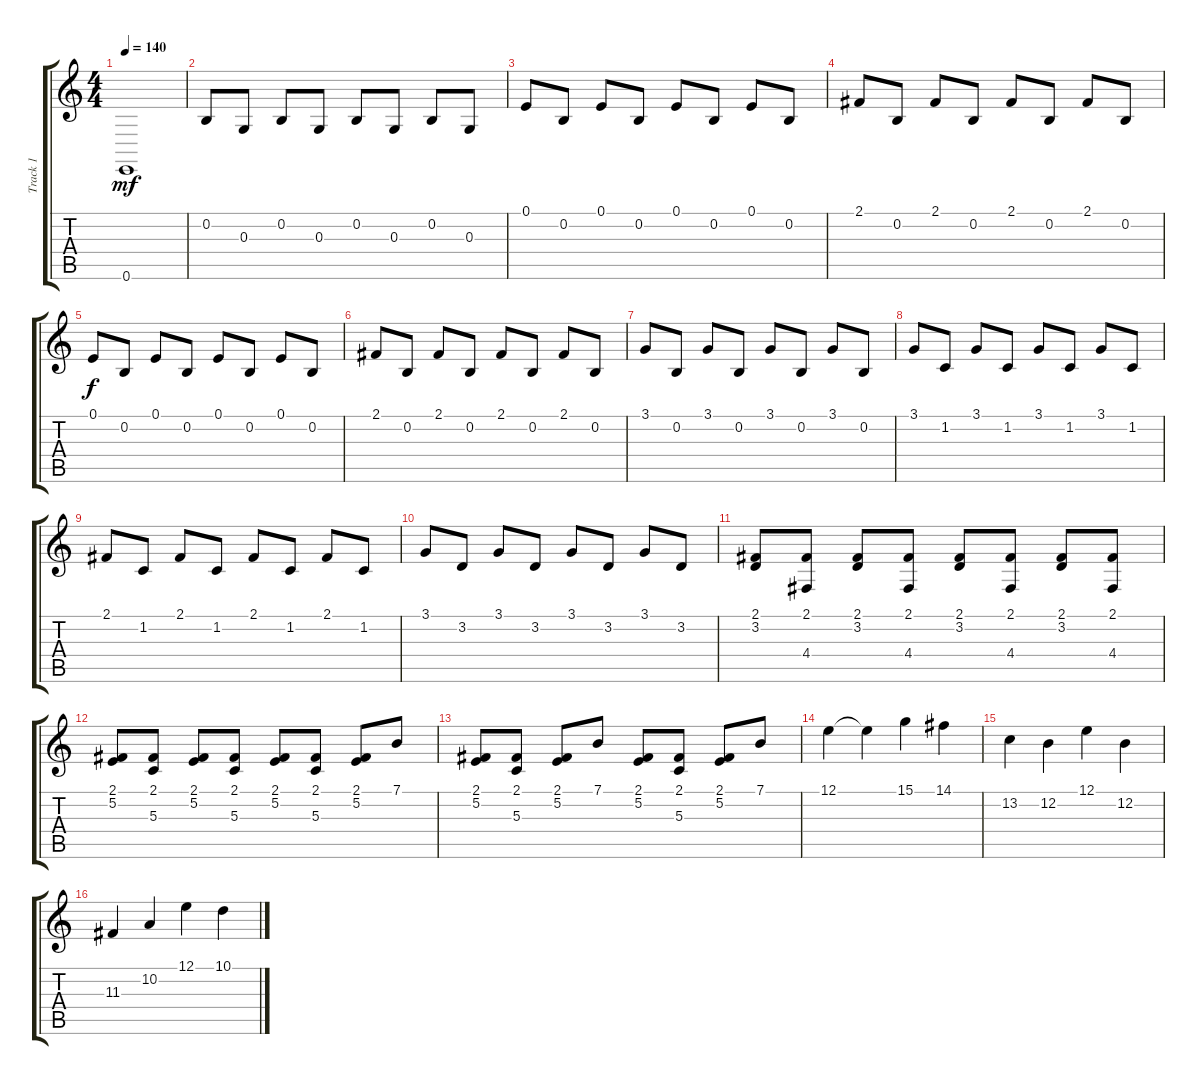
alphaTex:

\track ("Track 1" "Track 1") {instrument acousticgrandpiano}
\staff {score tabs}
\tuning (E4 B3 G3 D3 A2 E2) {hide}
\ts (4 4)
\tempo 140
\clef g2
\ks c
0.6.1{dy mf instrument acousticgrandpiano} |
0.2.8 0.3.8 0.2.8 0.3.8 0.2.8 0.3.8 0.2.8 0.3.8 |
0.1.8 0.2.8 0.1.8 0.2.8 0.1.8 0.2.8 0.1.8 0.2.8 |
2.1.8 0.2.8 2.1.8 0.2.8 2.1.8 0.2.8 2.1.8 0.2.8 |
0.1.8{dy f} 0.2.8 0.1.8 0.2.8 0.1.8 0.2.8 0.1.8 0.2.8 |
2.1.8 0.2.8 2.1.8 0.2.8 2.1.8 0.2.8 2.1.8 0.2.8 |
3.1.8 0.2.8 3.1.8 0.2.8 3.1.8 0.2.8 3.1.8 0.2.8 |
3.1.8 1.2.8 3.1.8 1.2.8 3.1.8 1.2.8 3.1.8 1.2.8 |
2.1.8 1.2.8 2.1.8 1.2.8 2.1.8 1.2.8 2.1.8 1.2.8 |
3.1.8 3.2.8 3.1.8 3.2.8 3.1.8 3.2.8 3.1.8 3.2.8 |
(2.1 3.2).8 (2.1 4.4).8 (2.1 3.2).8 (2.1 4.4).8 (2.1 3.2).8 (2.1 4.4).8 (2.1 3.2).8 (2.1 4.4).8 |
(2.1 5.2).8 (2.1 5.3).8 (2.1 5.2).8 (2.1 5.3).8 (2.1 5.2).8 (2.1 5.3).8 (2.1 5.2).8 7.1.8 |
(2.1 5.2).8 (2.1 5.3).8 (2.1 5.2).8 7.1.8 (2.1 5.2).8 (2.1 5.3).8 (2.1 5.2).8 7.1.8 |
12.1.4 12.1{t}.4 15.1.4 14.1.4 |
13.2.4 12.2.4 12.1.4 12.2.4 |
11.3.4 10.2.4 12.1.4 10.1.4
